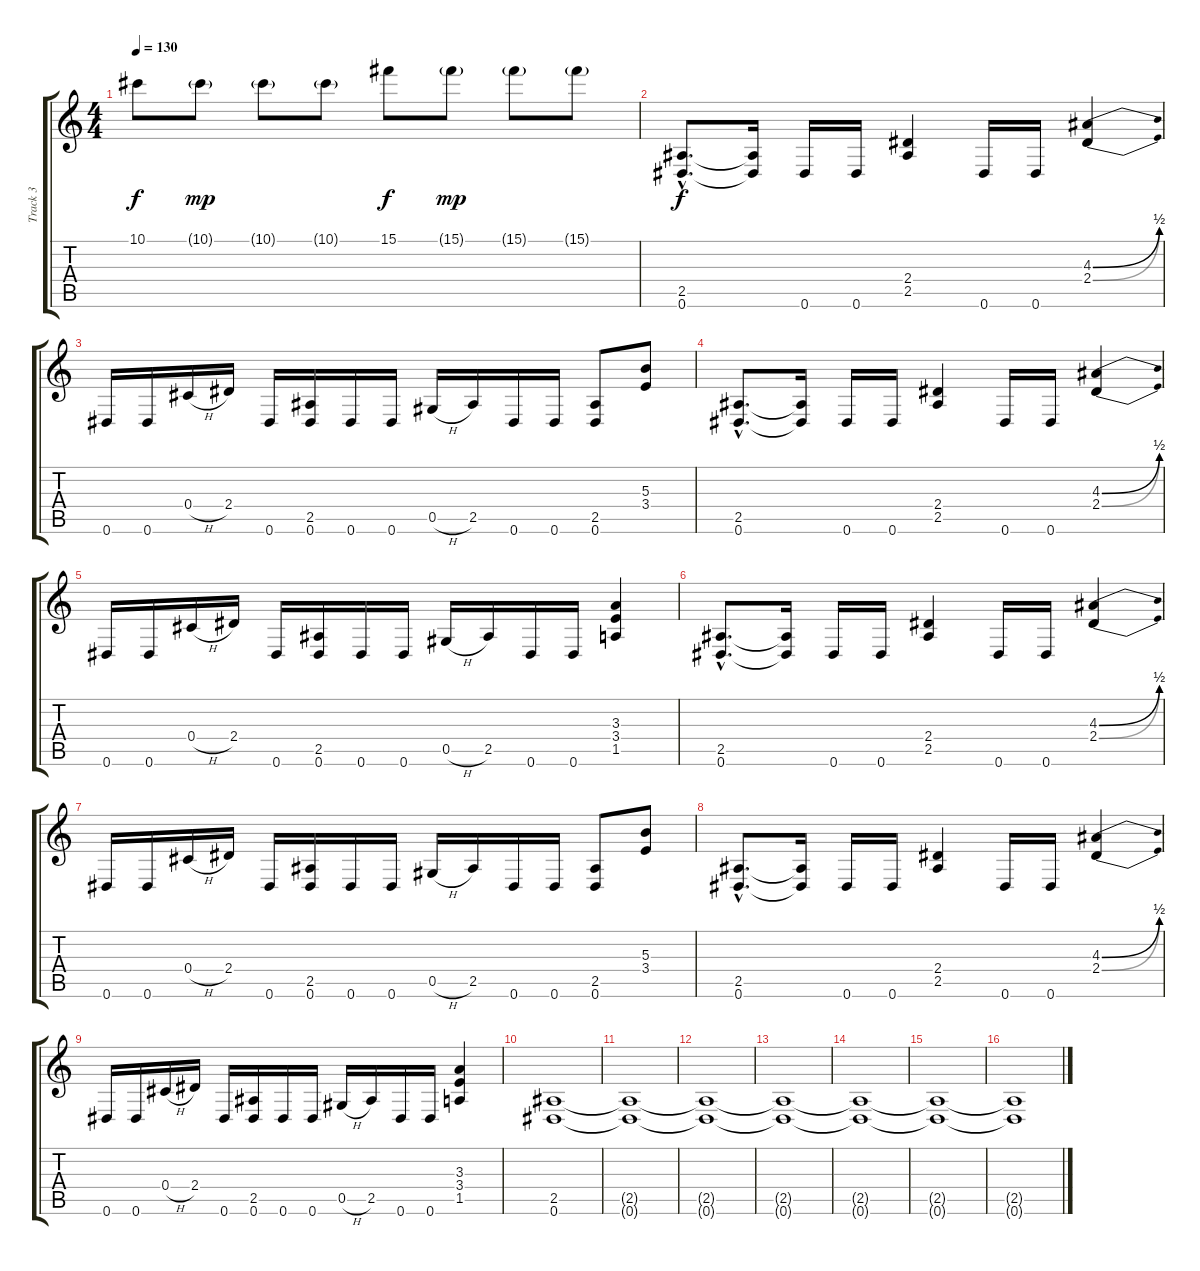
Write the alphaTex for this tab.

\track ("Track 3" "Track 3") {instrument overdrivenguitar}
\staff {score tabs}
\tuning (Eb4 Bb3 Gb3 Db3 Ab2 Eb2) {hide}
\ts (4 4)
\tempo 130
\clef g2
\ks c
10.1.8{dy f volume 13} 10.1{g}.8{dy mp volume 10} 10.1{g}.8 10.1{g}.8 15.1.8{dy f volume 13} 15.1{g}.8{dy mp volume 10} 15.1{g}.8 15.1{g}.8 |
(2.5{hac} 0.6{hac}).8{d dy f volume 13 instrument overdrivenguitar} (2.5{t} 0.6{t}).16 0.6.16 0.6.16 (2.4 2.5).4 0.6.16 0.6.16 (4.3{be (bend 0 0 60 2)} 2.4{be (bend 0 0 60 2)}).4 |
0.6.16 0.6.16 0.4{h}.16 2.4.16 0.6.16 (2.5 0.6).16 0.6.16 0.6.16 0.5{h}.16 2.5.16 0.6.16 0.6.16 (2.5 0.6).8 (5.3 3.4).8 |
(2.5{hac} 0.6{hac}).8{d} (2.5{t} 0.6{t}).16 0.6.16 0.6.16 (2.4 2.5).4 0.6.16 0.6.16 (4.3{be (bend 0 0 60 2)} 2.4{be (bend 0 0 60 2)}).4 |
0.6.16 0.6.16 0.4{h}.16 2.4.16 0.6.16 (2.5 0.6).16 0.6.16 0.6.16 0.5{h}.16 2.5.16 0.6.16 0.6.16 (3.3 3.4 1.5).4 |
(2.5{hac} 0.6{hac}).8{d volume 13} (2.5{t} 0.6{t}).16 0.6.16 0.6.16 (2.4 2.5).4 0.6.16 0.6.16 (4.3{be (bend 0 0 60 2)} 2.4{be (bend 0 0 60 2)}).4 |
0.6.16 0.6.16 0.4{h}.16 2.4.16 0.6.16 (2.5 0.6).16 0.6.16 0.6.16 0.5{h}.16 2.5.16 0.6.16 0.6.16 (2.5 0.6).8 (5.3 3.4).8 |
(2.5{hac} 0.6{hac}).8{d} (2.5{t} 0.6{t}).16 0.6.16 0.6.16 (2.4 2.5).4 0.6.16 0.6.16 (4.3{be (bend 0 0 60 2)} 2.4{be (bend 0 0 60 2)}).4 |
0.6.16 0.6.16 0.4{h}.16 2.4.16 0.6.16 (2.5 0.6).16 0.6.16 0.6.16 0.5{h}.16 2.5.16 0.6.16 0.6.16 (3.3 3.4 1.5).4 |
(2.5 0.6).1 |
(2.5{t} 0.6{t}).1{volume 6} |
(2.5{t} 0.6{t}).1 |
(2.5{t} 0.6{t}).1 |
(2.5{t} 0.6{t}).1 |
(2.5{t} 0.6{t}).1 |
(2.5{t} 0.6{t}).1
